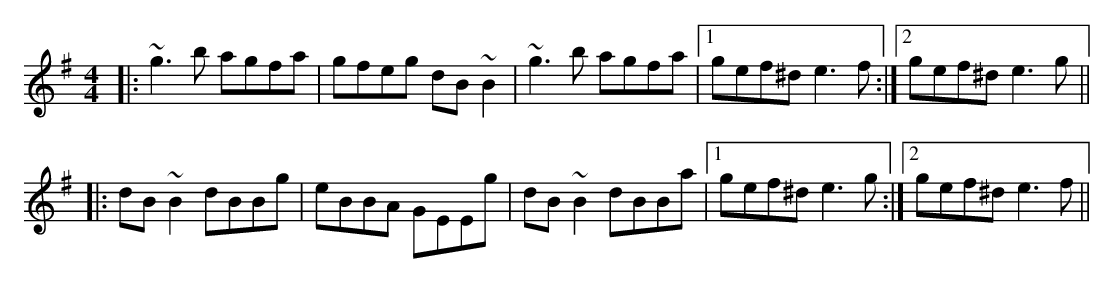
X:1
M:4/4
K:Emin
|:~g3b agfa|gfeg dB~B2|~g3b agfa|1 gef^d e3f:|2 gef^d e3g||
|:dB~B2 dBBg|eBBA GEEg|dB~B2 dBBa|1 gef^d e3g:|2 gef^d e3f||
